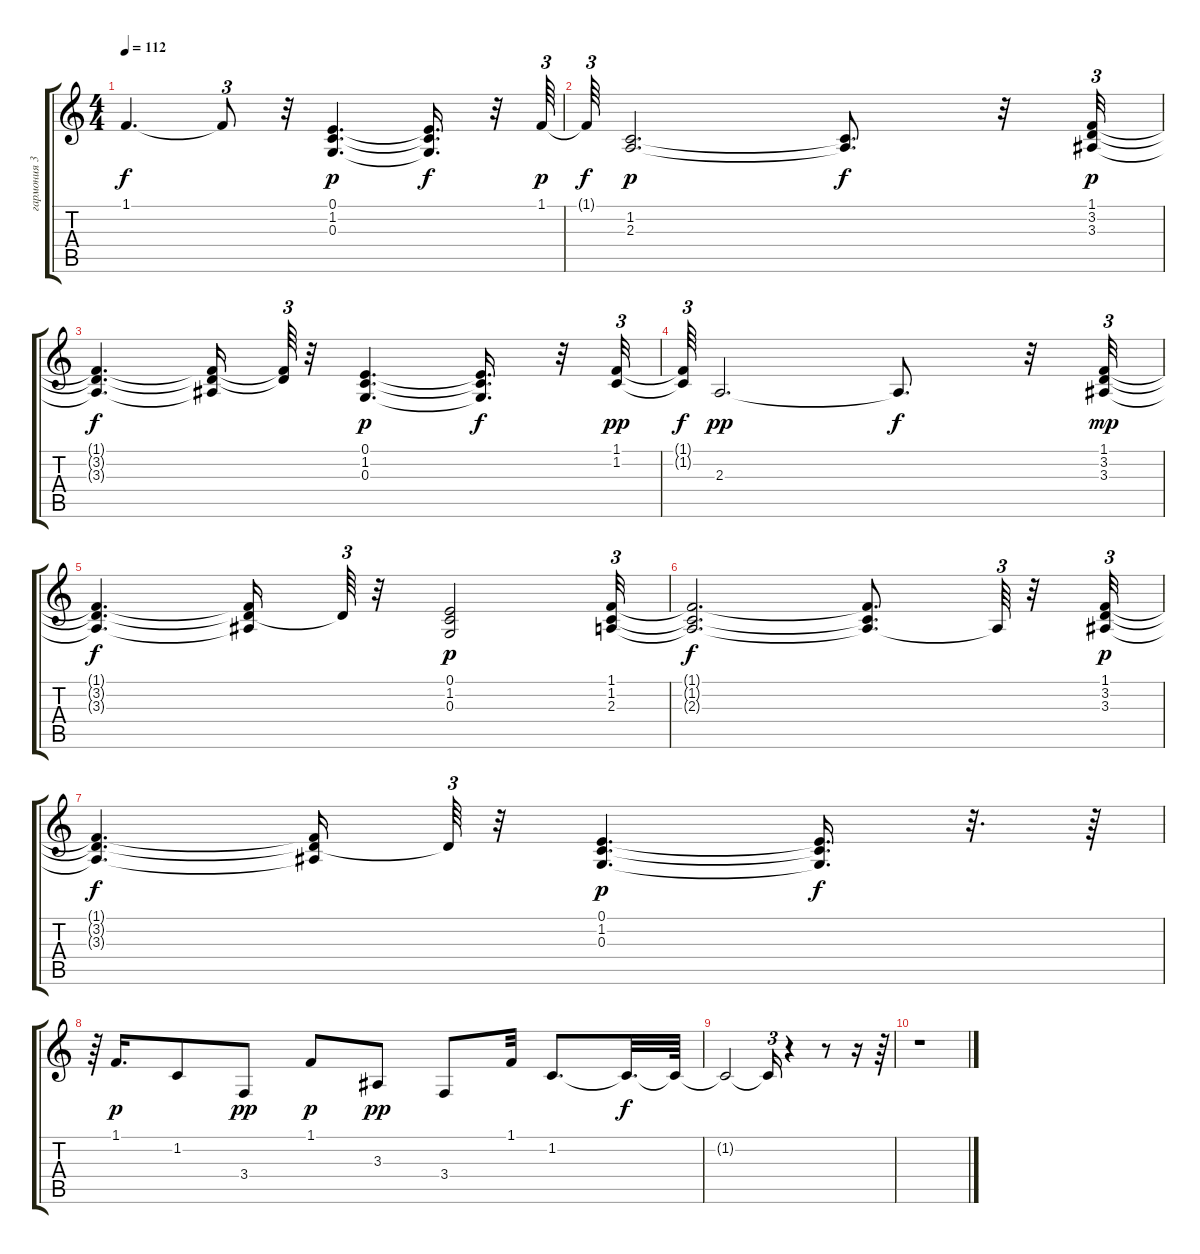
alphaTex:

\track ("гармония 3" "гармония 3") {instrument stringensemble1}
\staff {score tabs}
\tuning (E4 B3 G3 D3 A2 E2) {hide}
\ts (4 4)
\tempo 112
\clef g2
\ks c
1.1{t}.4{d dy f} 1.1{t}.8{tu (3 2)} r.32 (0.1 1.2 0.3).4{d dy p} (0.1{t} 1.2{t} 0.3{t}).16{d dy f} r.32 1.1.64{tu (3 2) dy p} |
1.1{t}.64{tu (3 2) dy f} (1.2 2.3).2{d dy p} (1.2{t} 2.3{t}).8{d dy f} r.32 (1.1 3.2 3.3).32{tu (3 2) dy p} |
(1.1{t} 3.2{t} 3.3{t}).4{d dy f} (1.1{t} 3.2{t} 3.3{t}).16 (1.1{t} 3.2{t}).64{tu (3 2)} r.32 (0.1 1.2 0.3).4{d dy p} (0.1{t} 1.2{t} 0.3{t}).16{d dy f} r.32 (1.1 1.2).32{tu (3 2) dy pp} |
(1.1{t} 1.2{t}).64{tu (3 2) dy f} 2.3.2{d dy pp} 2.3{t}.8{d dy f} r.32 (1.1 3.2 3.3).32{tu (3 2) dy mp} |
(1.1{t} 3.2{t} 3.3{t}).4{d dy f} (1.1{t} 3.2{t} 3.3{t}).16 3.2{t}.64{tu (3 2)} r.32 (0.1 1.2 0.3).2{dy p} (1.1 1.2 2.3).32{tu (3 2)} |
(1.1{t} 1.2{t} 2.3{t}).2{d dy f} (1.1{t} 1.2{t} 2.3{t}).8{d} 2.3{t}.64{tu (3 2)} r.32 (1.1 3.2 3.3).32{tu (3 2) dy p} |
(1.1{t} 3.2{t} 3.3{t}).4{d dy f} (1.1{t} 3.2{t} 3.3{t}).16 3.2{t}.64{tu (3 2)} r.32 (0.1 1.2 0.3).4{d dy p} (0.1{t} 1.2{t} 0.3{t}).16{d dy f} r.32{d} r.64 |
r.64{tu (3 2)} 1.1.16{d dy p} 1.2.8 3.4.8{dy pp} 1.1.8{dy p} 3.3.8{dy pp} 3.4.8 1.1.32 1.2.8{d} 1.2{t}.32{d dy f} 1.2{t}.64 |
1.2{t}.2 1.2{t}.16{tu (3 2)} r.4 r.8 r.16 r.64 |
r.1
